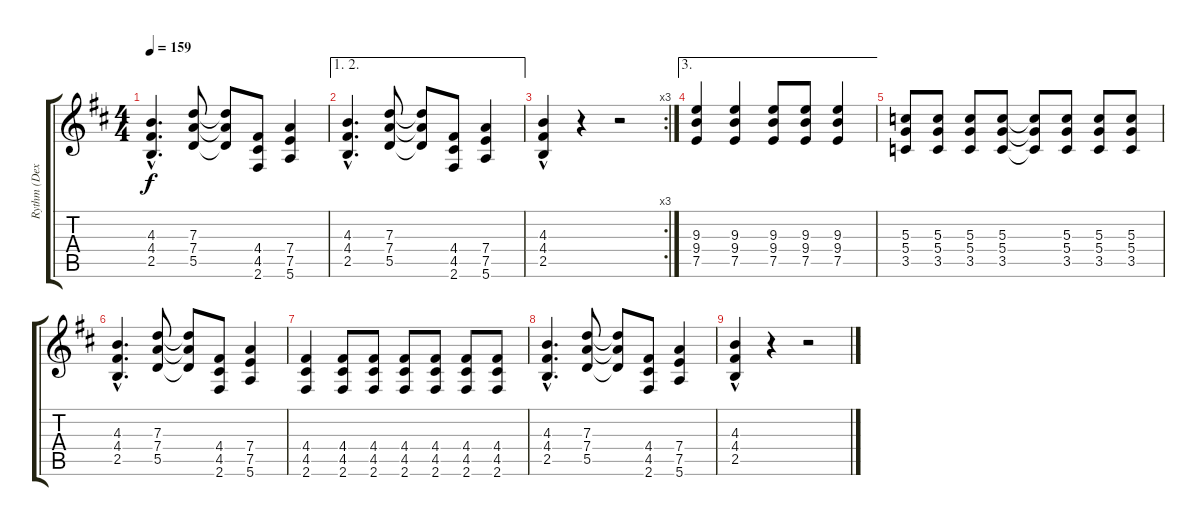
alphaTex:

\track ("Rythm (Dexter Holland)" "Rythm (Dex") {instrument overdrivenguitar}
\staff {score tabs}
\tuning (E4 B3 G3 D3 A2 E2) {hide}
\ts (4 4)
\tempo 159
\clef g2
\ks d
(4.3{hac} 4.4{hac} 2.5{hac}).4{d dy f} (7.3 7.4 5.5).8 (7.3{t} 7.4{t} 5.5{t}).8 (4.4 4.5 2.6).8 (7.4 7.5 5.6).4 |
\ae (1 2)
(4.3{hac} 4.4{hac} 2.5{hac}).4{d} (7.3 7.4 5.5).8 (7.3{t} 7.4{t} 5.5{t}).8 (4.4 4.5 2.6).8 (7.4 7.5 5.6).4 |
\rc 3
(4.3 4.4 2.5{hac}).4 r.4 r.2 |
\ae 3
(9.3 9.4 7.5).4 (9.3 9.4 7.5).4 (9.3 9.4 7.5).8 (9.3 9.4 7.5).8 (9.3 9.4 7.5).4 |
(5.3 5.4 3.5).8 (5.3 5.4 3.5).8 (5.3 5.4 3.5).8 (5.3 5.4 3.5).8 (5.3{t} 5.4{t} 3.5{t}).8 (5.3 5.4 3.5).8 (5.3 5.4 3.5).8 (5.3 5.4 3.5).8 |
(4.3{hac} 4.4{hac} 2.5{hac}).4{d} (7.3 7.4 5.5).8 (7.3{t} 7.4{t} 5.5{t}).8 (4.4 4.5 2.6).8 (7.4 7.5 5.6).4 |
(4.4 4.5 2.6).4 (4.4 4.5 2.6).8 (4.4 4.5 2.6).8 (4.4 4.5 2.6).8 (4.4 4.5 2.6).8 (4.4 4.5 2.6).8 (4.4 4.5 2.6).8 |
(4.3{hac} 4.4{hac} 2.5{hac}).4{d} (7.3 7.4 5.5).8 (7.3{t} 7.4{t} 5.5{t}).8 (4.4 4.5 2.6).8 (7.4 7.5 5.6).4 |
(4.3 4.4 2.5{hac}).4 r.4 r.2
